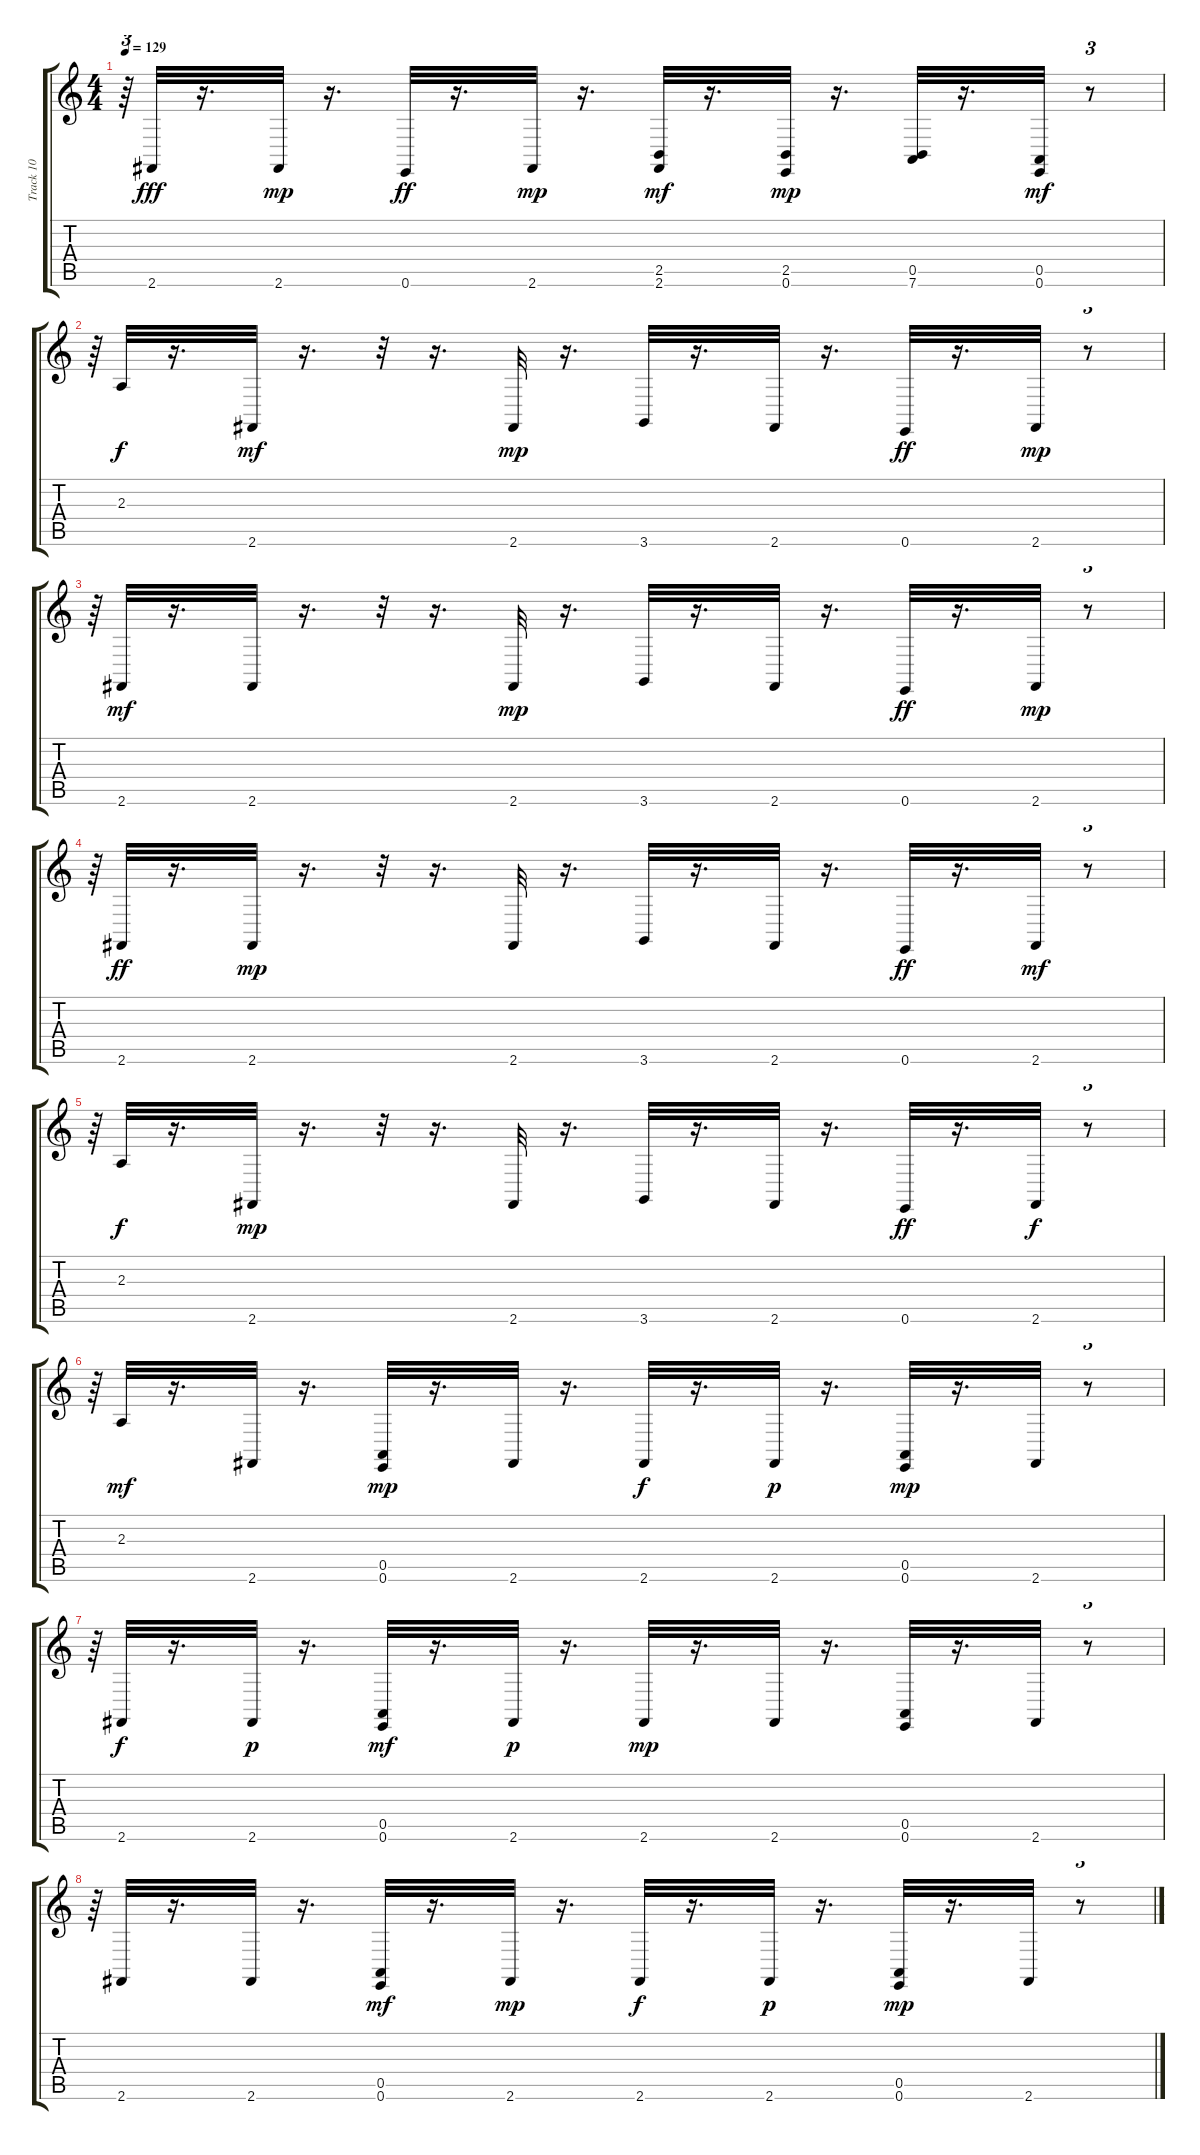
\track ("Track 10" "Track 10") {instrument acousticgrandpiano}
\staff {score tabs}
\tuning (E4 B3 G3 D3 A2 E2) {hide}
\ts (4 4)
\tempo 129
\clef g2
\ks c
r.64{tu (3 2) dy mf} 2.6.32{dy fff} r.16{d} 2.6.32{dy mp} r.16{d} 0.6.32{dy ff} r.16{d} 2.6.32{dy mp} r.16{d} (2.5 2.6).32{dy mf} r.16{d} (2.5 0.6).32{dy mp} r.16{d} (0.5 7.6).32 r.16{d} (0.5 0.6).32{dy mf} r.8{tu (3 2)} |
r.64{tu (3 2)} 2.3.32{dy f} r.16{d} 2.6.32{dy mf} r.16{d} r.32 r.16{d} 2.6.32{dy mp} r.16{d} 3.6.32 r.16{d} 2.6.32 r.16{d} 0.6.32{dy ff} r.16{d} 2.6.32{dy mp} r.8{tu (3 2)} |
r.64{tu (3 2)} 2.6.32{dy mf} r.16{d} 2.6.32 r.16{d} r.32 r.16{d} 2.6.32{dy mp} r.16{d} 3.6.32 r.16{d} 2.6.32 r.16{d} 0.6.32{dy ff} r.16{d} 2.6.32{dy mp} r.8{tu (3 2)} |
r.64{tu (3 2)} 2.6.32{dy ff} r.16{d} 2.6.32{dy mp} r.16{d} r.32 r.16{d} 2.6.32 r.16{d} 3.6.32 r.16{d} 2.6.32 r.16{d} 0.6.32{dy ff} r.16{d} 2.6.32{dy mf} r.8{tu (3 2)} |
r.64{tu (3 2)} 2.3.32{dy f} r.16{d} 2.6.32{dy mp} r.16{d} r.32 r.16{d} 2.6.32 r.16{d} 3.6.32 r.16{d} 2.6.32 r.16{d} 0.6.32{dy ff} r.16{d} 2.6.32{dy f} r.8{tu (3 2)} |
r.64{tu (3 2)} 2.3.32{dy mf} r.16{d} 2.6.32 r.16{d} (0.5 0.6).32{dy mp} r.16{d} 2.6.32 r.16{d} 2.6.32{dy f} r.16{d} 2.6.32{dy p} r.16{d} (0.5 0.6).32{dy mp} r.16{d} 2.6.32 r.8{tu (3 2)} |
r.64{tu (3 2)} 2.6.32{dy f} r.16{d} 2.6.32{dy p} r.16{d} (0.5 0.6).32{dy mf} r.16{d} 2.6.32{dy p} r.16{d} 2.6.32{dy mp} r.16{d} 2.6.32 r.16{d} (0.5 0.6).32 r.16{d} 2.6.32 r.8{tu (3 2)} |
r.64{tu (3 2)} 2.6.32 r.16{d} 2.6.32 r.16{d} (0.5 0.6).32{dy mf} r.16{d} 2.6.32{dy mp} r.16{d} 2.6.32{dy f} r.16{d} 2.6.32{dy p} r.16{d} (0.5 0.6).32{dy mp} r.16{d} 2.6.32 r.8{tu (3 2)}
